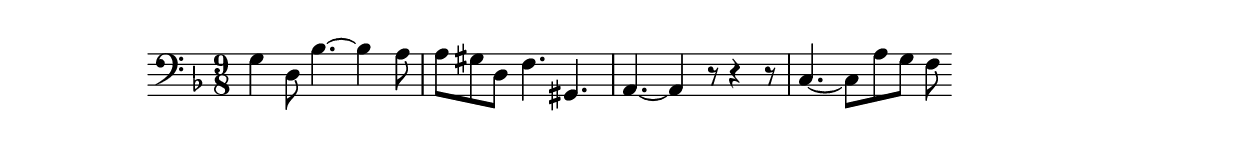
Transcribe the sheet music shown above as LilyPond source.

\version "2.4.0"
\header {
texidoc = "Ties should not collide with dots."
}

\score{{\time 9/8 \key f \major\clef bass
  g4 d8 bes4.  ~    bes4    a8    \bar "|"
  a8    gis8    d8 f4.    gis,4.    \bar "|"
  a,4.   ~    a,4    r8   r4   r8   \bar "|"
  c4.   ~    c8    a8    g8    f8
}}


